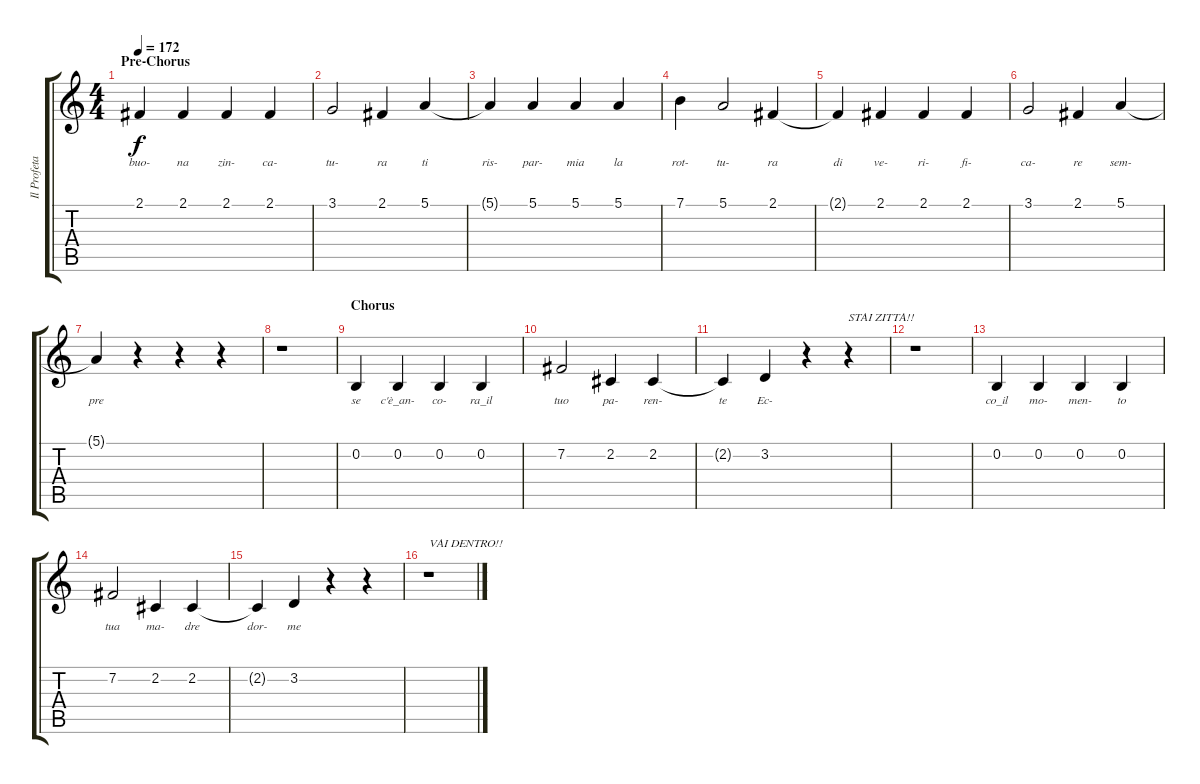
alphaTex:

\track ("Il Profeta (Vocals)" "Il Profeta") {instrument lead2sawtooth}
\staff {score tabs}
\tuning (E4 B3 G3 D3 A2 E2) {hide}
\ts (4 4)
\section ("" "Pre-Chorus")
\tempo 172
\clef g2
\ks c
2.1.4{lyrics (0 "buo-") lyrics (1 "") lyrics (2 "") lyrics (3 "") lyrics (4 "") dy f} 2.1.4{lyrics (0 "na") lyrics (1 "") lyrics (2 "") lyrics (3 "") lyrics (4 "")} 2.1.4{lyrics (0 "zin-") lyrics (1 "") lyrics (2 "") lyrics (3 "") lyrics (4 "")} 2.1.4{lyrics (0 "ca-") lyrics (1 "") lyrics (2 "") lyrics (3 "") lyrics (4 "")} |
3.1.2{lyrics (0 "tu-") lyrics (1 "") lyrics (2 "") lyrics (3 "") lyrics (4 "")} 2.1.4{lyrics (0 "ra") lyrics (1 "") lyrics (2 "") lyrics (3 "") lyrics (4 "")} 5.1.4{lyrics (0 "ti") lyrics (1 "") lyrics (2 "") lyrics (3 "") lyrics (4 "")} |
5.1{t}.4{lyrics (0 "ris-") lyrics (1 "") lyrics (2 "") lyrics (3 "") lyrics (4 "")} 5.1.4{lyrics (0 "par-") lyrics (1 "") lyrics (2 "") lyrics (3 "") lyrics (4 "")} 5.1.4{lyrics (0 "mia") lyrics (1 "") lyrics (2 "") lyrics (3 "") lyrics (4 "")} 5.1.4{lyrics (0 "la") lyrics (1 "") lyrics (2 "") lyrics (3 "") lyrics (4 "")} |
7.1.4{lyrics (0 "rot-") lyrics (1 "") lyrics (2 "") lyrics (3 "") lyrics (4 "")} 5.1.2{lyrics (0 "tu-") lyrics (1 "") lyrics (2 "") lyrics (3 "") lyrics (4 "")} 2.1.4{lyrics (0 "ra") lyrics (1 "") lyrics (2 "") lyrics (3 "") lyrics (4 "")} |
2.1{t}.4{lyrics (0 "di") lyrics (1 "") lyrics (2 "") lyrics (3 "") lyrics (4 "")} 2.1.4{lyrics (0 "ve-") lyrics (1 "") lyrics (2 "") lyrics (3 "") lyrics (4 "")} 2.1.4{lyrics (0 "ri-") lyrics (1 "") lyrics (2 "") lyrics (3 "") lyrics (4 "")} 2.1.4{lyrics (0 "fi-") lyrics (1 "") lyrics (2 "") lyrics (3 "") lyrics (4 "")} |
3.1.2{lyrics (0 "ca-") lyrics (1 "") lyrics (2 "") lyrics (3 "") lyrics (4 "")} 2.1.4{lyrics (0 "re") lyrics (1 "") lyrics (2 "") lyrics (3 "") lyrics (4 "")} 5.1.4{lyrics (0 "sem-") lyrics (1 "") lyrics (2 "") lyrics (3 "") lyrics (4 "")} |
5.1{t}.4{lyrics (0 "pre") lyrics (1 "") lyrics (2 "") lyrics (3 "") lyrics (4 "")} r.4 r.4 r.4 |
r.1 |
\section ("" "Chorus")
0.2.4{lyrics (0 "se") lyrics (1 "") lyrics (2 "") lyrics (3 "") lyrics (4 "")} 0.2.4{lyrics (0 "c'è_an-") lyrics (1 "") lyrics (2 "") lyrics (3 "") lyrics (4 "")} 0.2.4{lyrics (0 "co-") lyrics (1 "") lyrics (2 "") lyrics (3 "") lyrics (4 "")} 0.2.4{lyrics (0 "ra_il") lyrics (1 "") lyrics (2 "") lyrics (3 "") lyrics (4 "")} |
7.2.2{lyrics (0 "tuo") lyrics (1 "") lyrics (2 "") lyrics (3 "") lyrics (4 "")} 2.2.4{lyrics (0 "pa-") lyrics (1 "") lyrics (2 "") lyrics (3 "") lyrics (4 "")} 2.2.4{lyrics (0 "ren-") lyrics (1 "") lyrics (2 "") lyrics (3 "") lyrics (4 "")} |
2.2{t}.4{lyrics (0 "te") lyrics (1 "") lyrics (2 "") lyrics (3 "") lyrics (4 "")} 3.2.4{lyrics (0 "Ec-") lyrics (1 "") lyrics (2 "") lyrics (3 "") lyrics (4 "")} r.4 r.4{txt "STAI ZITTA!!"} |
r.1 |
0.2.4{lyrics (0 "co_il") lyrics (1 "") lyrics (2 "") lyrics (3 "") lyrics (4 "")} 0.2.4{lyrics (0 "mo-") lyrics (1 "") lyrics (2 "") lyrics (3 "") lyrics (4 "")} 0.2.4{lyrics (0 "men-") lyrics (1 "") lyrics (2 "") lyrics (3 "") lyrics (4 "")} 0.2.4{lyrics (0 "to") lyrics (1 "") lyrics (2 "") lyrics (3 "") lyrics (4 "")} |
7.2.2{lyrics (0 "tua") lyrics (1 "") lyrics (2 "") lyrics (3 "") lyrics (4 "")} 2.2.4{lyrics (0 "ma-") lyrics (1 "") lyrics (2 "") lyrics (3 "") lyrics (4 "")} 2.2.4{lyrics (0 "dre") lyrics (1 "") lyrics (2 "") lyrics (3 "") lyrics (4 "")} |
2.2{t}.4{lyrics (0 "dor-") lyrics (1 "") lyrics (2 "") lyrics (3 "") lyrics (4 "")} 3.2.4{lyrics (0 "me") lyrics (1 "") lyrics (2 "") lyrics (3 "") lyrics (4 "")} r.4 r.4 |
r.1{txt "VAI DENTRO!!"}
